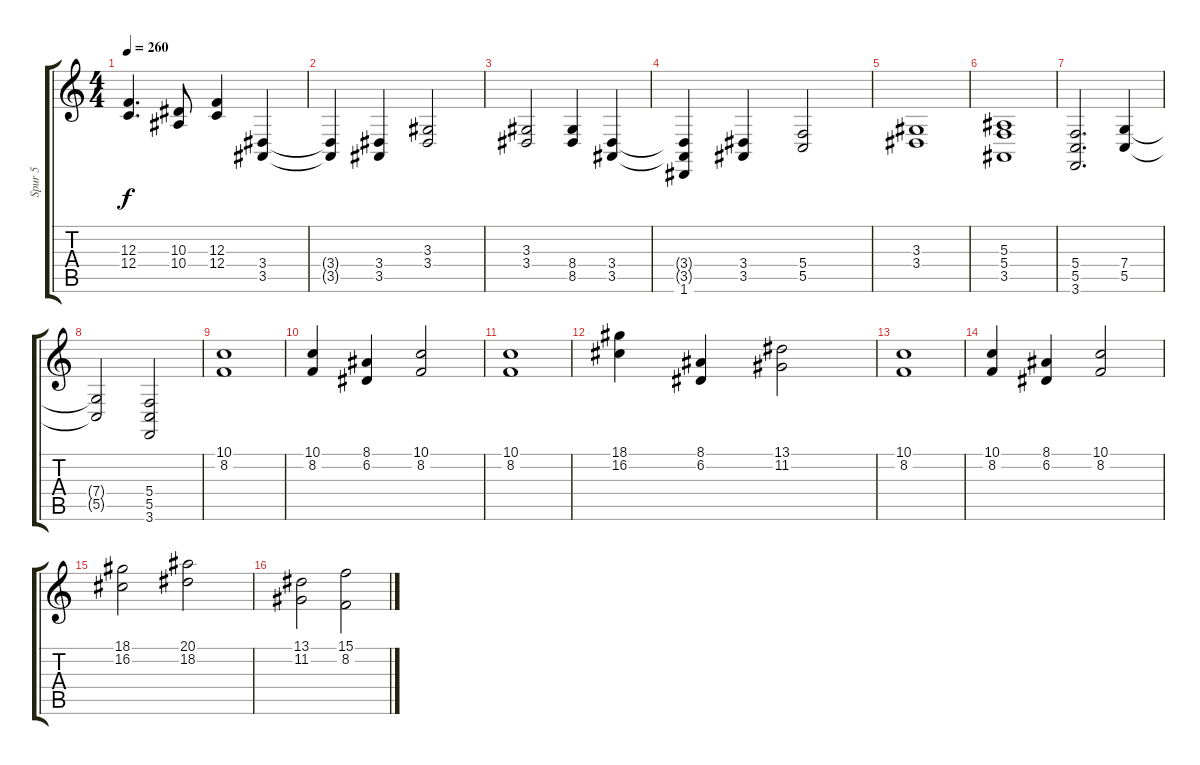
\track ("Spur 5" "Spur 5") {instrument stringensemble1}
\staff {score tabs}
\tuning (D4 A3 F3 C3 G2 D2) {hide}
\ts (4 4)
\tempo 260
\clef g2
\ks c
(12.3 12.4).4{d dy f} (10.3 10.4).8 (12.3 12.4).4 (3.4 3.5).4 |
(3.4{t} 3.5{t}).4 (3.4 3.5).4 (3.3 3.4).2 |
(3.3 3.4).2 (8.4 8.5).4 (3.4 3.5).4 |
(3.4{t} 3.5{t} 1.6).4 (3.4 3.5).4 (5.4 5.5).2 |
(3.3 3.4).1 |
(5.3 5.4 3.5).1 |
(5.4 5.5 3.6).2{d} (7.4 5.5).4 |
(7.4{t} 5.5{t}).2 (5.4 5.5 3.6).2 |
(10.1 8.2).1 |
(10.1 8.2).4 (8.1 6.2).4 (10.1 8.2).2 |
(10.1 8.2).1 |
(18.1 16.2).4 (8.1 6.2).4 (13.1 11.2).2 |
(10.1 8.2).1 |
(10.1 8.2).4 (8.1 6.2).4 (10.1 8.2).2 |
(18.1 16.2).2 (20.1 18.2).2 |
(13.1 11.2).2 (15.1 8.2).2
